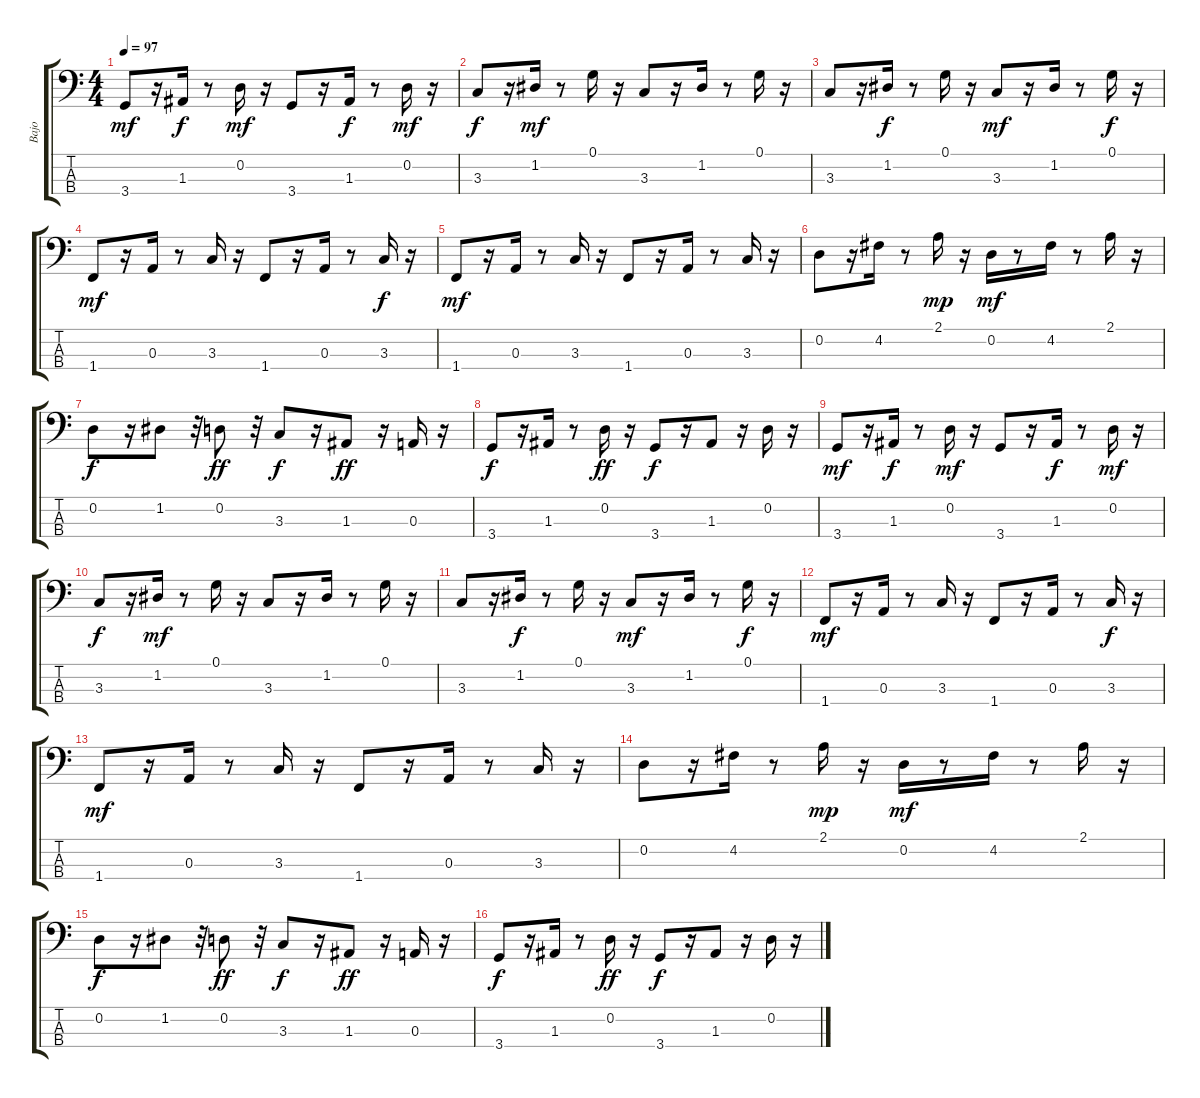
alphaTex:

\track ("Bajo" "Bajo") {instrument electricbassfinger}
\staff {score tabs}
\tuning (G2 D2 A1 E1) {hide}
\ts (4 4)
\tempo 97
\clef f4
\ks c
3.4.8{dy mf} r.16 1.3.16{dy f} r.8 0.2.16{dy mf} r.16 3.4.8 r.16 1.3.16{dy f} r.8 0.2.16{dy mf} r.16 |
3.3.8{dy f} r.16 1.2.16{dy mf} r.8 0.1.16 r.16 3.3.8 r.16 1.2.16 r.8 0.1.16 r.16 |
3.3.8 r.16 1.2.16{dy f} r.8 0.1.16 r.16 3.3.8{dy mf} r.16 1.2.16 r.8 0.1.16{dy f} r.16 |
1.4.8{dy mf} r.16 0.3.16 r.8 3.3.16 r.16 1.4.8 r.16 0.3.16 r.8 3.3.16{dy f} r.16 |
1.4.8{dy mf} r.16 0.3.16 r.8 3.3.16 r.16 1.4.8 r.16 0.3.16 r.8 3.3.16 r.16 |
0.2.8 r.16 4.2.16 r.8 2.1.16{dy mp} r.16 0.2.16{dy mf} r.8 4.2.16 r.8 2.1.16 r.16 |
0.2.8{dy f} r.16 1.2.8 r.32 0.2.8{dy ff} r.32 3.3.8{dy f} r.16 1.3.8{dy ff} r.16 0.3.16 r.16 |
3.4.8{dy f} r.16 1.3.16 r.8 0.2.16{dy ff} r.16 3.4.8{dy f} r.16 1.3.8 r.16 0.2.16 r.16 |
3.4.8{dy mf} r.16 1.3.16{dy f} r.8 0.2.16{dy mf} r.16 3.4.8 r.16 1.3.16{dy f} r.8 0.2.16{dy mf} r.16 |
3.3.8{dy f} r.16 1.2.16{dy mf} r.8 0.1.16 r.16 3.3.8 r.16 1.2.16 r.8 0.1.16 r.16 |
3.3.8 r.16 1.2.16{dy f} r.8 0.1.16 r.16 3.3.8{dy mf} r.16 1.2.16 r.8 0.1.16{dy f} r.16 |
1.4.8{dy mf} r.16 0.3.16 r.8 3.3.16 r.16 1.4.8 r.16 0.3.16 r.8 3.3.16{dy f} r.16 |
1.4.8{dy mf} r.16 0.3.16 r.8 3.3.16 r.16 1.4.8 r.16 0.3.16 r.8 3.3.16 r.16 |
0.2.8 r.16 4.2.16 r.8 2.1.16{dy mp} r.16 0.2.16{dy mf} r.8 4.2.16 r.8 2.1.16 r.16 |
0.2.8{dy f} r.16 1.2.8 r.32 0.2.8{dy ff} r.32 3.3.8{dy f} r.16 1.3.8{dy ff} r.16 0.3.16 r.16 |
3.4.8{dy f} r.16 1.3.16 r.8 0.2.16{dy ff} r.16 3.4.8{dy f} r.16 1.3.8 r.16 0.2.16 r.16
